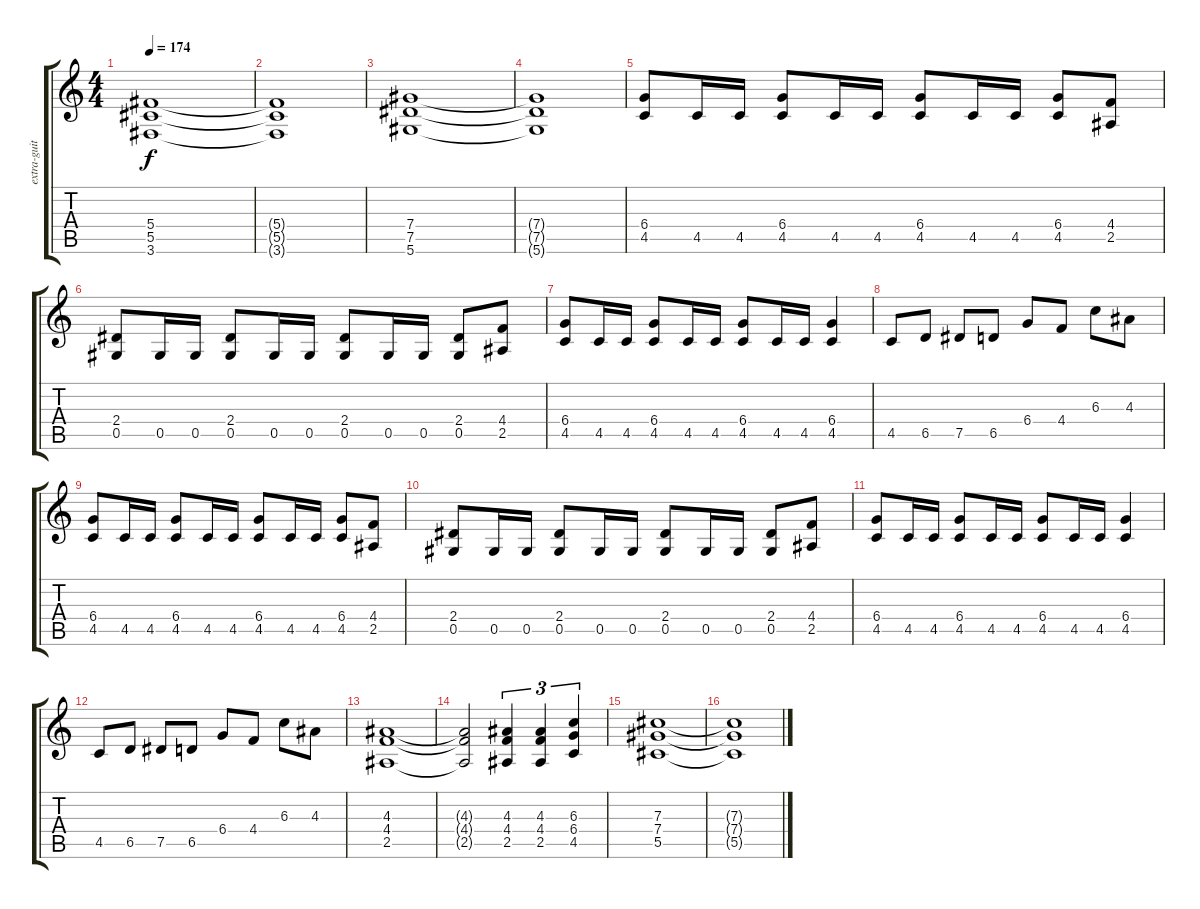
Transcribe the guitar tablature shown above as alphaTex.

\track ("extra-guitar" "extra-guit") {instrument distortionguitar}
\staff {score tabs}
\tuning (Eb4 Bb3 Gb3 Db3 Ab2 Eb2) {hide}
\ts (4 4)
\tempo 174
\clef g2
\ks c
(5.4 5.5 3.6).1{dy f} |
(5.4{t} 5.5{t} 3.6{t}).1 |
(7.4 7.5 5.6).1 |
(7.4{t} 7.5{t} 5.6{t}).1 |
(6.4 4.5).8 4.5.16 4.5.16 (6.4 4.5).8 4.5.16 4.5.16 (6.4 4.5).8 4.5.16 4.5.16 (6.4 4.5).8 (4.4 2.5).8 |
(2.4 0.5).8 0.5.16 0.5.16 (2.4 0.5).8 0.5.16 0.5.16 (2.4 0.5).8 0.5.16 0.5.16 (2.4 0.5).8 (4.4 2.5).8 |
(6.4 4.5).8 4.5.16 4.5.16 (6.4 4.5).8 4.5.16 4.5.16 (6.4 4.5).8 4.5.16 4.5.16 (6.4 4.5).4 |
4.5.8 6.5.8 7.5.8 6.5.8 6.4.8 4.4.8 6.3.8 4.3.8 |
(6.4 4.5).8 4.5.16 4.5.16 (6.4 4.5).8 4.5.16 4.5.16 (6.4 4.5).8 4.5.16 4.5.16 (6.4 4.5).8 (4.4 2.5).8 |
(2.4 0.5).8 0.5.16 0.5.16 (2.4 0.5).8 0.5.16 0.5.16 (2.4 0.5).8 0.5.16 0.5.16 (2.4 0.5).8 (4.4 2.5).8 |
(6.4 4.5).8 4.5.16 4.5.16 (6.4 4.5).8 4.5.16 4.5.16 (6.4 4.5).8 4.5.16 4.5.16 (6.4 4.5).4 |
4.5.8 6.5.8 7.5.8 6.5.8 6.4.8 4.4.8 6.3.8 4.3.8 |
(4.3 4.4 2.5).1 |
(4.3{t} 4.4{t} 2.5{t}).2 (4.3 4.4 2.5).4{tu (3 2)} (4.3 4.4 2.5).4{tu (3 2)} (6.3 6.4 4.5).4{tu (3 2)} |
(7.3 7.4 5.5).1 |
(7.3{t} 7.4{t} 5.5{t}).1
